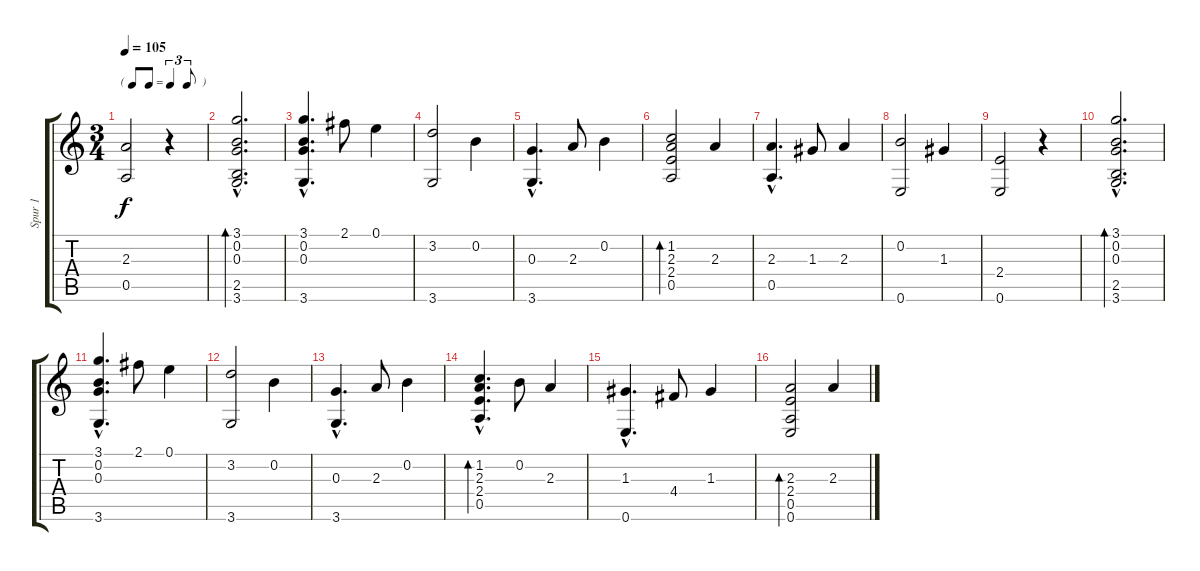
\track ("Spur 1" "Spur 1") {instrument acousticguitarnylon}
\staff {score tabs}
\tuning (E4 B3 G3 D3 A2 E2) {hide}
\ts (3 4)
\tf triplet8th
\tempo 105
\clef g2
\ks c
(2.3 0.5).2{dy f} r.4 |
(3.1{hac} 0.2{hac} 0.3{hac} 2.5{hac} 3.6{hac}).2{d bd 240} |
(3.1{hac} 0.2{hac} 0.3{hac} 3.6{hac}).4{d} 2.1.8 0.1.4 |
(3.2 3.6).2 0.2.4 |
(0.3{hac} 3.6{hac}).4{d} 2.3.8 0.2.4 |
(1.2 2.3 2.4 0.5).2{bd 240} 2.3.4 |
(2.3{hac} 0.5{hac}).4{d} 1.3.8 2.3.4 |
(0.2 0.6).2 1.3.4 |
(2.4 0.6).2 r.4 |
(3.1{hac} 0.2{hac} 0.3{hac} 2.5{hac} 3.6{hac}).2{d bd 240} |
(3.1{hac} 0.2{hac} 0.3{hac} 3.6{hac}).4{d} 2.1.8 0.1.4 |
(3.2 3.6).2 0.2.4 |
(0.3{hac} 3.6{hac}).4{d} 2.3.8 0.2.4 |
(1.2{hac} 2.3{hac} 2.4{hac} 0.5{hac}).4{d bd 240} 0.2.8 2.3.4 |
(1.3{hac} 0.6{hac}).4{d} 4.4.8 1.3.4 |
(2.3 2.4 0.5 0.6).2{bd 240} 2.3.4
